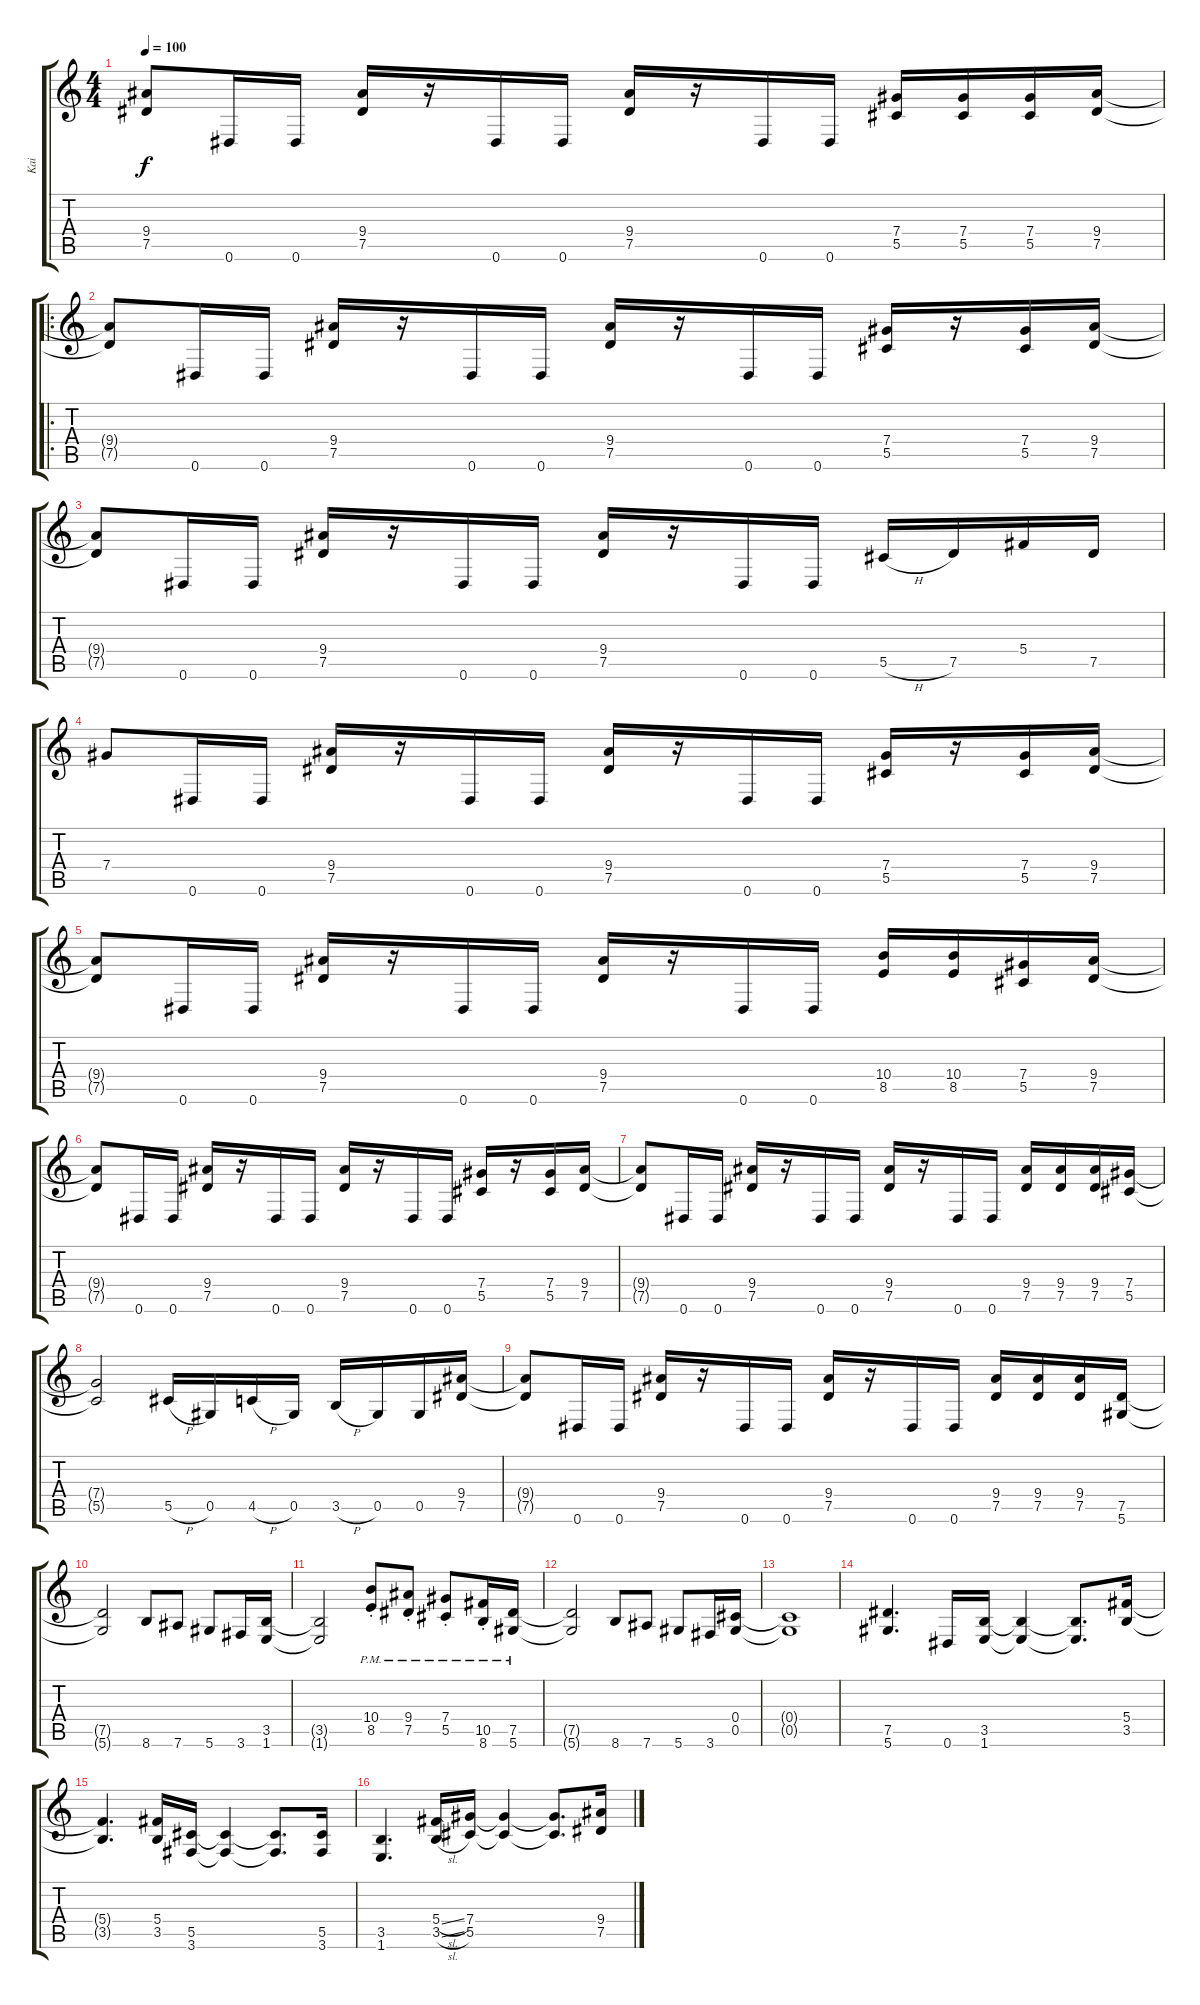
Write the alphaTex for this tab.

\track ("Kai" "Kai") {instrument distortionguitar}
\staff {score tabs}
\tuning (Eb4 Bb3 Gb3 Db3 Ab2 Eb2) {hide}
\ts (4 4)
\tempo 100
\clef g2
\ks c
(9.4{t} 7.5{t}).8{dy f} 0.6.16 0.6.16 (9.4 7.5).16 r.16 0.6.16 0.6.16 (9.4 7.5).16 r.16 0.6.16 0.6.16 (7.4 5.5).16 (7.4 5.5).16 (7.4 5.5).16 (9.4 7.5).16 |
\ro
(9.4{t} 7.5{t}).8 0.6.16 0.6.16 (9.4 7.5).16 r.16 0.6.16 0.6.16 (9.4 7.5).16 r.16 0.6.16 0.6.16 (7.4 5.5).16 r.16 (7.4 5.5).16 (9.4 7.5).16 |
(9.4{t} 7.5{t}).8 0.6.16 0.6.16 (9.4 7.5).16 r.16 0.6.16 0.6.16 (9.4 7.5).16 r.16 0.6.16 0.6.16 5.5{h}.16 7.5.16 5.4.16 7.5.16 |
7.4.8 0.6.16 0.6.16 (9.4 7.5).16 r.16 0.6.16 0.6.16 (9.4 7.5).16 r.16 0.6.16 0.6.16 (7.4 5.5).16 r.16 (7.4 5.5).16 (9.4 7.5).16 |
(9.4{t} 7.5{t}).8 0.6.16 0.6.16 (9.4 7.5).16 r.16 0.6.16 0.6.16 (9.4 7.5).16 r.16 0.6.16 0.6.16 (10.4 8.5).16 (10.4 8.5).16 (7.4 5.5).16 (9.4 7.5).16 |
(9.4{t} 7.5{t}).8 0.6.16 0.6.16 (9.4 7.5).16 r.16 0.6.16 0.6.16 (9.4 7.5).16 r.16 0.6.16 0.6.16 (7.4 5.5).16 r.16 (7.4 5.5).16 (9.4 7.5).16 |
(9.4{t} 7.5{t}).8 0.6.16 0.6.16 (9.4 7.5).16 r.16 0.6.16 0.6.16 (9.4 7.5).16 r.16 0.6.16 0.6.16 (9.4 7.5).16 (9.4 7.5).16 (9.4 7.5).16 (7.4 5.5).16 |
(7.4{t} 5.5{t}).2 5.5{h}.16 0.5.16 4.5{h}.16 0.5.16 3.5{h}.16 0.5.16 0.5.16 (9.4 7.5).16 |
(9.4{t} 7.5{t}).8 0.6.16 0.6.16 (9.4 7.5).16 r.16 0.6.16 0.6.16 (9.4 7.5).16 r.16 0.6.16 0.6.16 (9.4 7.5).16 (9.4 7.5).16 (9.4 7.5).16 (7.5 5.6).16 |
(7.5{t} 5.6{t}).2 8.6.8 7.6.8 5.6.8 3.6.16 (3.5 1.6).16 |
(3.5{t} 1.6{t}).2 (10.4 8.5{pm st}).8 (9.4 7.5{pm st}).8 (7.4 5.5{pm st}).8 (10.5{pm st} 8.6).16 (7.5{pm} 5.6).16 |
(7.5{t} 5.6{t}).2 8.6.8 7.6.8 5.6.8 3.6.16 (0.4 0.5).16 |
(0.4{t} 0.5{t}).1 |
(7.5 5.6).4{d} 0.6.16 (3.5 1.6).16 (3.5{t} 1.6{t}).4 (3.5{t} 1.6{t}).8{d} (5.4 3.5).16 |
(5.4{t} 3.5{t}).4{d} (5.4 3.5).16 (5.5 3.6).16 (5.5{t} 3.6{t}).4 (5.5{t} 3.6{t}).8{d} (5.5 3.6).16 |
(3.5 1.6).4{d} (5.4{sl} 3.5{sl}).16 (7.4 5.5).16 (7.4{t} 5.5{t}).4 (7.4{t} 5.5{t}).8{d} (9.4 7.5).16
